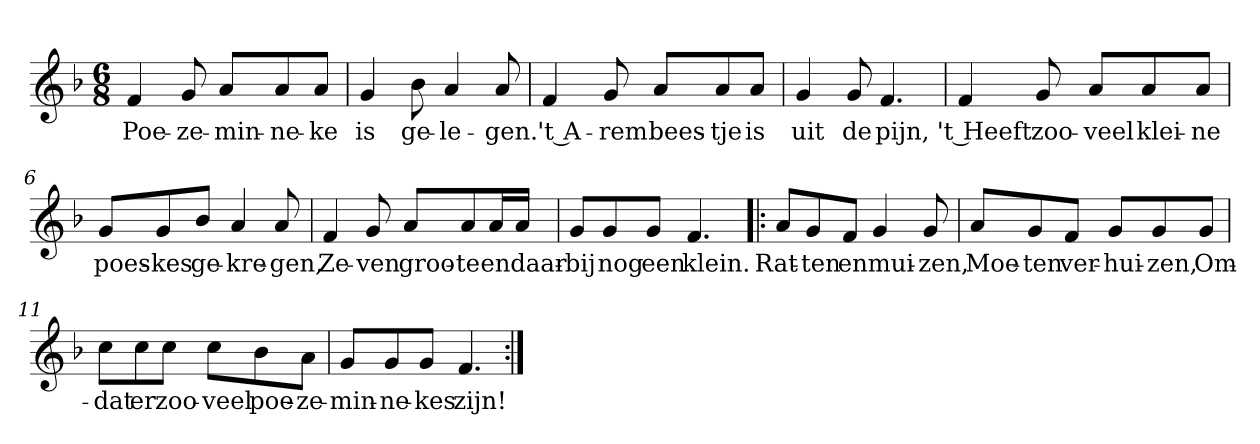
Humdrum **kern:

**kern	**text
*part1	*part1
*staff1	*staff1
*clefG2	*
*k[b-]	*
*F:	*
*M6/8	*
*MM120	*
=1	=1
4f	Poe-
8g	-ze-
8a/L	-min-
8a/	-ne-
8a/J	-ke
=2	=2
4g	is
8b-	ge-
4a	-le-
8a	-gen.
=3	=3
4f	't A-
8g	-rem
8a/L	bees-
8a/	-tje
8a/J	is
=4	=4
4g	uit
8g	de
4.f	pijn,
=5	=5
4f	't Heeft
8g	zoo-
8a/L	-veel
8a/	klei-
8a/J	-ne
=6	=6
8g/L	poes-
8g/	-kes
8b-/J	ge-
4a	-kre-
8a	-gen,
=7	=7
4f	Ze-
8g	-ven
8a/L	groo-
8a/	-te
16a/L	en
16a/JJ	daar-
=8	=8
8g/L	-bij
8g/	nog
8g/J	een
4.f	klein.
=9!|:	=9!|:
8a/L	Rat-
8g/	-ten
8f/J	en
4g	mui-
8g	-zen,
=10	=10
8a/L	Moe-
8g/	-ten
8f/J	ver-
8g/L	-hui-
8g/	-zen,
8g/J	Om-
=11	=11
8cc\L	-dat
8cc\	er
8cc\J	zoo-
8cc\L	-veel
8b-\	poe-
8a\J	-ze-
=12	=12
8g/L	-min-
8g/	-ne-
8g/J	-kes
4.f	zijn!
=:|!	=:|!
*-	*-
